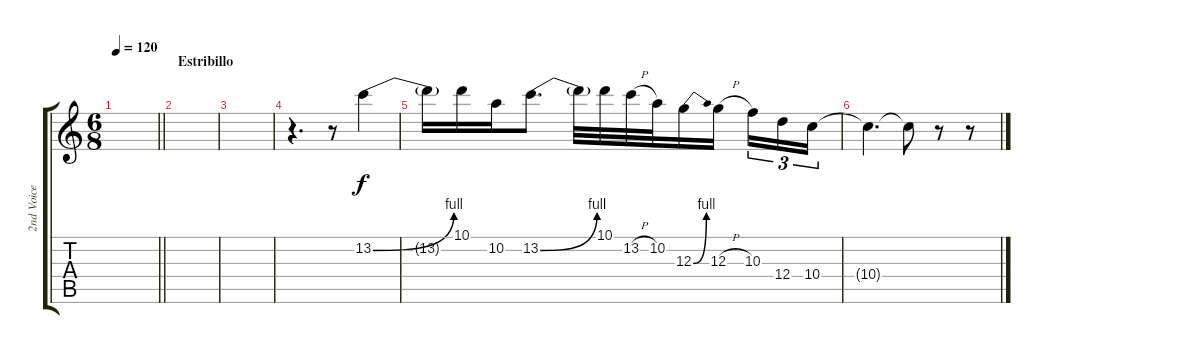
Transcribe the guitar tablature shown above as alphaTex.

\track ("2nd Voice (Mike Dirnt) & 2nd Guitar (Jas" "2nd Voice ") {instrument distortionguitar}
\staff {score tabs}
\tuning (E4 B3 G3 D3 A2 E2) {hide}
\ts (6 8)
\tempo 120
\clef g2
\barLineRight lightlight
\ks c
|
\section ("" "Estribillo")
|
|
r.4{d} r.8 13.2{be (bend 0 0 60 4)}.4 |
13.2{t}.16 10.1.16 10.2.16 13.2{be (bend 0 0 60 4)}.8{d} 13.2{t}.32 10.1.32 13.2{h}.32 10.2.32 12.3{be (bend 0 0 60 4)}.16 12.3{h}.16{beam splitsecondary} 10.3.16{tu (3 2)} 12.4.16{tu (3 2)} 10.4.16{tu (3 2)} |
10.4{t}.4{d} 10.4{t}.8 r.8 r.8
